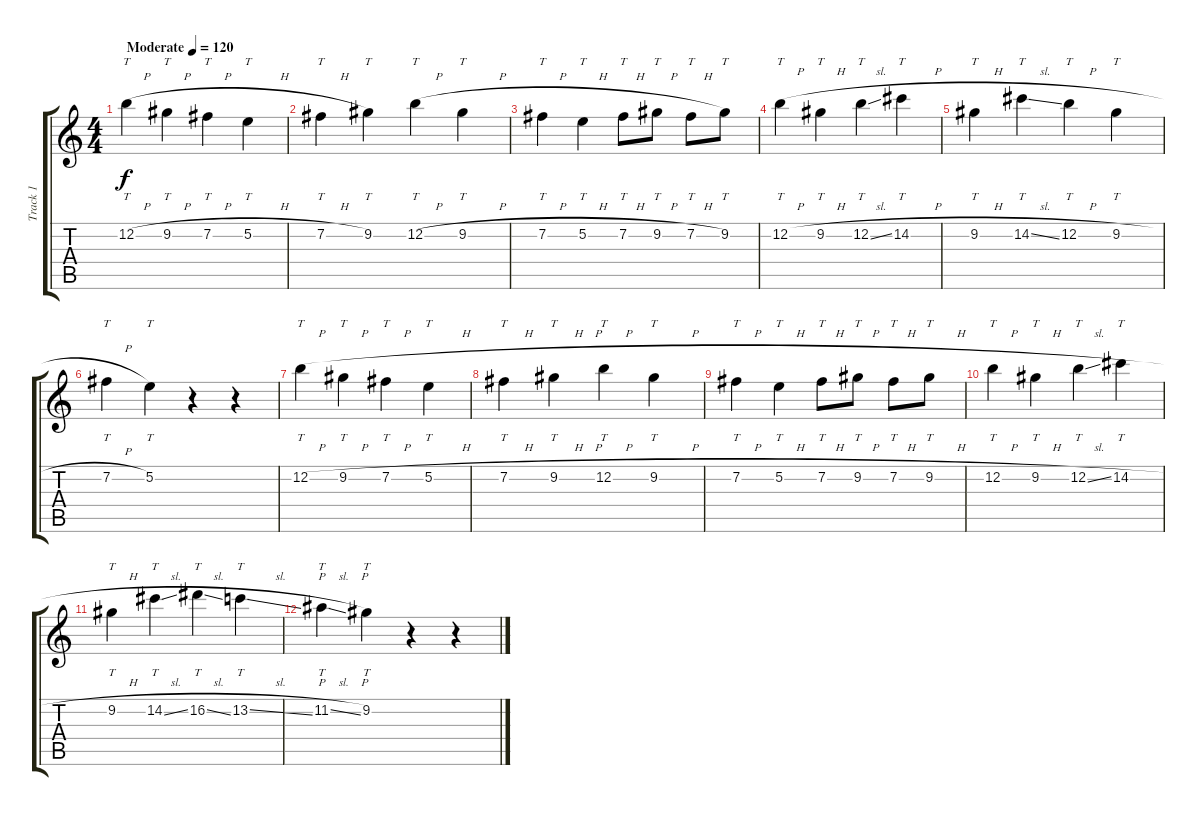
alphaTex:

\track ("Track 1" "Track 1") {instrument distortionguitar}
\staff {score tabs}
\tuning (E4 B3 G3 D3 A2 E2) {hide}
\ts (4 4)
\tempo (120 "Moderate")
\clef g2
\ks c
12.2{h}.4{tt dy f instrument distortionguitar} 9.2{h}.4{tt} 7.2{h}.4{tt} 5.2{h}.4{tt} |
7.2{h}.4{tt} 9.2.4{tt} 12.2{h}.4{tt} 9.2{h}.4{tt} |
7.2{h}.4{tt} 5.2{h}.4{tt} 7.2{h}.8{tt} 9.2{h}.8{tt} 7.2{h}.8{tt} 9.2.8{tt} |
12.2{h}.4{tt} 9.2{h}.4{tt} 12.2{sl}.4{tt} 14.2{h}.4{tt} |
9.2{h}.4{tt} 14.2{sl}.4{tt} 12.2{h}.4{tt} 9.2{h}.4{tt} |
7.2{h}.4{tt} 5.2.4{tt} r.4 r.4 |
12.2{h}.4{tt} 9.2{h}.4{tt} 7.2{h}.4{tt} 5.2{h}.4{tt} |
7.2{h}.4{tt} 9.2{h}.4{tt} 12.2{h}.4{tt} 9.2{h}.4{tt} |
7.2{h}.4{tt} 5.2{h}.4{tt} 7.2{h}.8{tt} 9.2{h}.8{tt} 7.2{h}.8{tt} 9.2{h}.8{tt} |
12.2{h}.4{tt} 9.2{h}.4{tt} 12.2{sl}.4{tt} 14.2{h}.4{tt} |
9.2{h}.4{tt} 14.2{sl}.4{tt} 16.2{sl}.4{tt} 13.2{sl}.4{tt} |
11.2{sl}.4{tt} 9.2.4{tt} r.4 r.4
